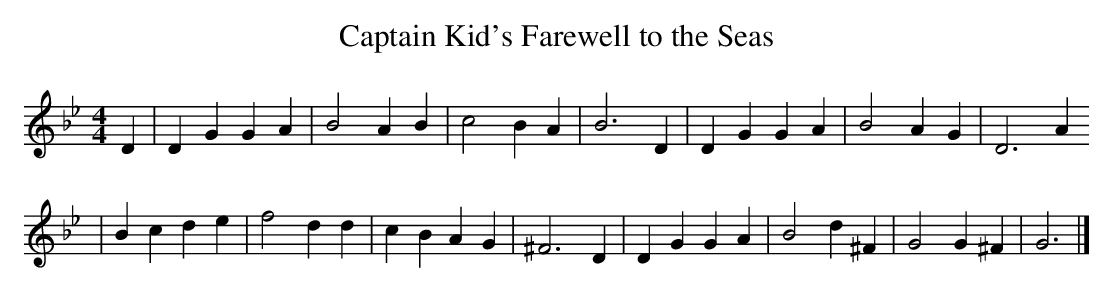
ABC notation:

X:1
T:Captain Kid's Farewell to the Seas
M:4/4
L:1/8
K:Gm
D2 |D2 G2 G2 A2 |B4 A2 B2 |c4 B2 A2 | B6 D2 |D2 G2 G2 A2 |B4 A2 G2 |D6 A2
|B2 c2 d2 e2 |f4 d2 d2 |c2 B2 A2 G2 |^F6 D2 |D2 G2 G2 A2 |B4 d2 ^F2 |G4 G2 ^F2 |G6 |]
